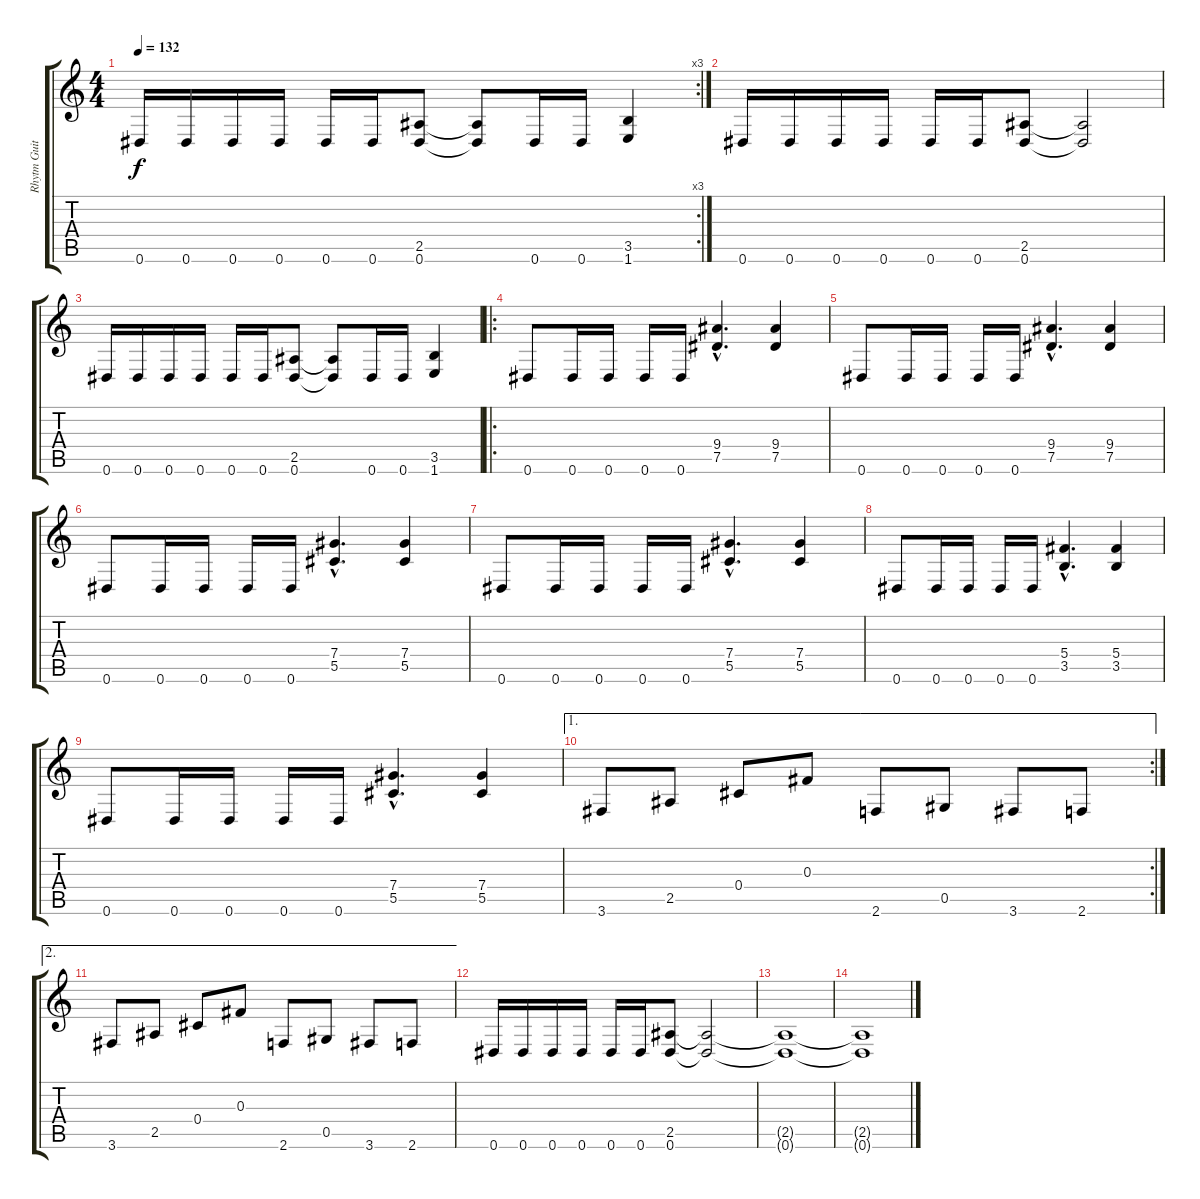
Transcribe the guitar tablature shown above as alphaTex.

\track ("Rhytm Guitar" "Rhytm Guit") {instrument overdrivenguitar}
\staff {score tabs}
\tuning (Eb4 Bb3 Gb3 Db3 Ab2 Eb2) {hide}
\rc 3
\ts (4 4)
\tempo 132
\clef g2
\ks c
0.6.16{dy f} 0.6.16 0.6.16 0.6.16 0.6.16 0.6.16 (2.5 0.6).8 (2.5{t} 0.6{t}).8 0.6.16 0.6.16 (3.5 1.6).4 |
0.6.16 0.6.16 0.6.16 0.6.16 0.6.16 0.6.16 (2.5 0.6).8 (2.5{t} 0.6{t}).2 |
0.6.16 0.6.16 0.6.16 0.6.16 0.6.16 0.6.16 (2.5 0.6).8 (2.5{t} 0.6{t}).8 0.6.16 0.6.16 (3.5 1.6).4 |
\ro
0.6.8 0.6.16 0.6.16 0.6.16 0.6.16 (9.4{hac} 7.5{hac}).4{d} (9.4 7.5).4 |
0.6.8 0.6.16 0.6.16 0.6.16 0.6.16 (9.4{hac} 7.5{hac}).4{d} (9.4 7.5).4 |
0.6.8 0.6.16 0.6.16 0.6.16 0.6.16 (7.4{hac} 5.5{hac}).4{d} (7.4 5.5).4 |
0.6.8 0.6.16 0.6.16 0.6.16 0.6.16 (7.4{hac} 5.5{hac}).4{d} (7.4 5.5).4 |
0.6.8 0.6.16 0.6.16 0.6.16 0.6.16 (5.4{hac} 3.5{hac}).4{d} (5.4 3.5).4 |
0.6.8 0.6.16 0.6.16 0.6.16 0.6.16 (7.4{hac} 5.5{hac}).4{d} (7.4 5.5).4 |
\ae 1
\rc 2
3.6.8 2.5.8 0.4.8 0.3.8 2.6.8 0.5.8 3.6.8 2.6.8 |
\ae 2
3.6.8 2.5.8 0.4.8 0.3.8 2.6.8 0.5.8 3.6.8 2.6.8 |
0.6.16 0.6.16 0.6.16 0.6.16 0.6.16 0.6.16 (2.5 0.6).8 (2.5{t} 0.6{t}).2 |
(2.5{t} 0.6{t}).1 |
(2.5{t} 0.6{t}).1
